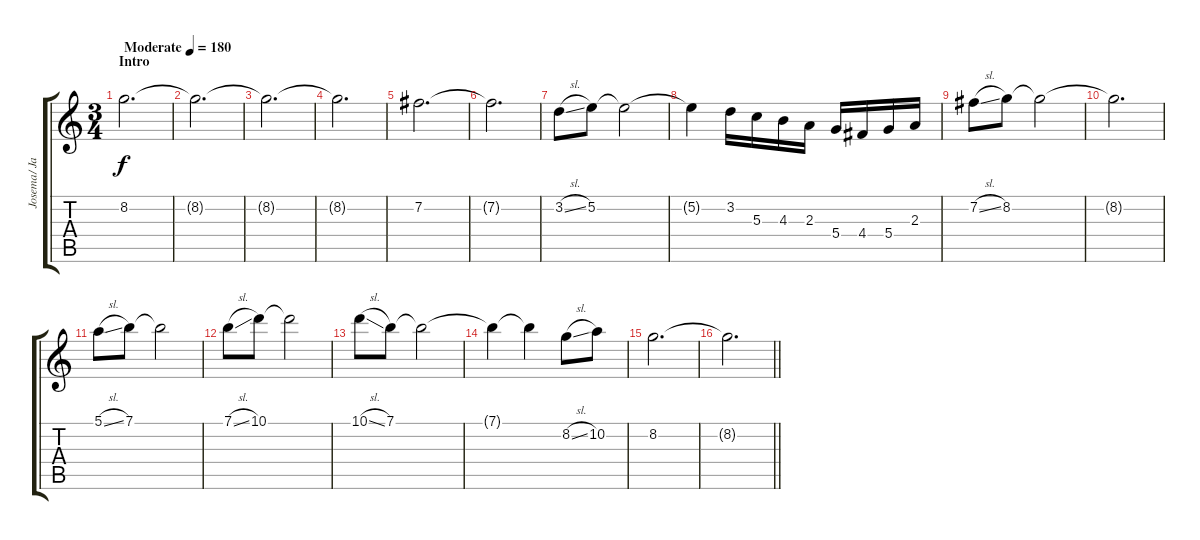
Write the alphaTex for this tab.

\track ("Josema/ Javi (Morphwiz)" "Josema/ Ja") {instrument flute}
\staff {score tabs}
\tuning (E5 B4 G4 D4 A3 E3) {hide}
\ts (3 4)
\section ("" "Intro")
\tempo (180 "Moderate")
\clef g2
\ks c
8.2.2{d dy f instrument flute} |
8.2{t}.2{d} |
8.2{t}.2{d} |
8.2{t}.2{d} |
7.2.2{d} |
7.2{t}.2{d} |
3.2{sl}.8 5.2.8 5.2{t}.2 |
5.2{t}.4 3.2.16 5.3.16 4.3.16 2.3.16 5.4.16 4.4.16 5.4.16 2.3.16 |
7.2{sl}.8 8.2.8 8.2{t}.2 |
8.2{t}.2{d} |
5.1{sl}.8 7.1.8 7.1{t}.2 |
7.1{sl}.8 10.1.8 10.1{t}.2 |
10.1{sl}.8 7.1.8 7.1{t}.2 |
7.1{t}.4 7.1{t}.4 8.2{sl}.8 10.2.8 |
8.2.2{d} |
\barLineRight lightlight
8.2{t}.2{d}
